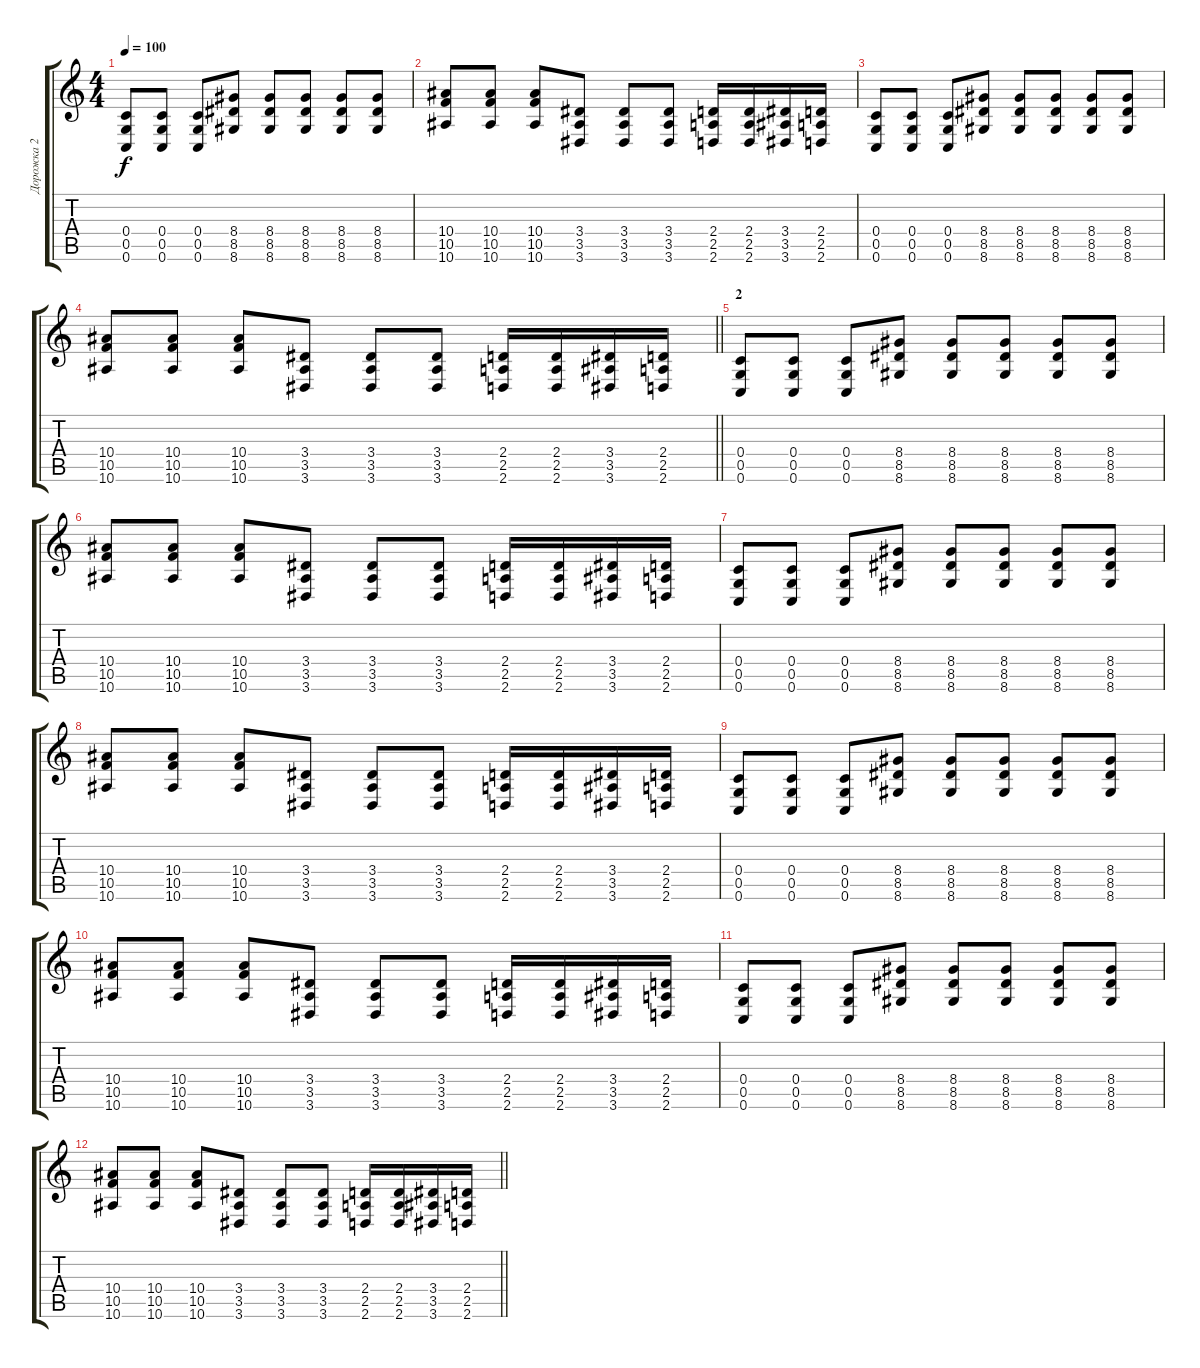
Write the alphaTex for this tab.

\track ("Дорожка 2" "Дорожка 2") {instrument distortionguitar}
\staff {score tabs}
\tuning (D4 A3 F3 C3 G2 C2) {hide}
\ts (4 4)
\tempo 100
\clef g2
\ks c
(0.4 0.5 0.6).8{dy f} (0.4 0.5 0.6).8 (0.4 0.5 0.6).8 (8.4 8.5 8.6).8 (8.4 8.5 8.6).8 (8.4 8.5 8.6).8 (8.4 8.5 8.6).8 (8.4 8.5 8.6).8 |
(10.4 10.5 10.6).8 (10.4 10.5 10.6).8 (10.4 10.5 10.6).8 (3.4 3.5 3.6).8 (3.4 3.5 3.6).8 (3.4 3.5 3.6).8 (2.4 2.5 2.6).16 (2.4 2.5 2.6).16 (3.4 3.5 3.6).16 (2.4 2.5 2.6).16 |
(0.4 0.5 0.6).8 (0.4 0.5 0.6).8 (0.4 0.5 0.6).8 (8.4 8.5 8.6).8 (8.4 8.5 8.6).8 (8.4 8.5 8.6).8 (8.4 8.5 8.6).8 (8.4 8.5 8.6).8 |
\barLineRight lightlight
(10.4 10.5 10.6).8 (10.4 10.5 10.6).8 (10.4 10.5 10.6).8 (3.4 3.5 3.6).8 (3.4 3.5 3.6).8 (3.4 3.5 3.6).8 (2.4 2.5 2.6).16 (2.4 2.5 2.6).16 (3.4 3.5 3.6).16 (2.4 2.5 2.6).16 |
\section ("" "2")
(0.4 0.5 0.6).8 (0.4 0.5 0.6).8 (0.4 0.5 0.6).8 (8.4 8.5 8.6).8 (8.4 8.5 8.6).8 (8.4 8.5 8.6).8 (8.4 8.5 8.6).8 (8.4 8.5 8.6).8 |
(10.4 10.5 10.6).8 (10.4 10.5 10.6).8 (10.4 10.5 10.6).8 (3.4 3.5 3.6).8 (3.4 3.5 3.6).8 (3.4 3.5 3.6).8 (2.4 2.5 2.6).16 (2.4 2.5 2.6).16 (3.4 3.5 3.6).16 (2.4 2.5 2.6).16 |
(0.4 0.5 0.6).8 (0.4 0.5 0.6).8 (0.4 0.5 0.6).8 (8.4 8.5 8.6).8 (8.4 8.5 8.6).8 (8.4 8.5 8.6).8 (8.4 8.5 8.6).8 (8.4 8.5 8.6).8 |
(10.4 10.5 10.6).8 (10.4 10.5 10.6).8 (10.4 10.5 10.6).8 (3.4 3.5 3.6).8 (3.4 3.5 3.6).8 (3.4 3.5 3.6).8 (2.4 2.5 2.6).16 (2.4 2.5 2.6).16 (3.4 3.5 3.6).16 (2.4 2.5 2.6).16 |
(0.4 0.5 0.6).8 (0.4 0.5 0.6).8 (0.4 0.5 0.6).8 (8.4 8.5 8.6).8 (8.4 8.5 8.6).8 (8.4 8.5 8.6).8 (8.4 8.5 8.6).8 (8.4 8.5 8.6).8 |
(10.4 10.5 10.6).8 (10.4 10.5 10.6).8 (10.4 10.5 10.6).8 (3.4 3.5 3.6).8 (3.4 3.5 3.6).8 (3.4 3.5 3.6).8 (2.4 2.5 2.6).16 (2.4 2.5 2.6).16 (3.4 3.5 3.6).16 (2.4 2.5 2.6).16 |
(0.4 0.5 0.6).8 (0.4 0.5 0.6).8 (0.4 0.5 0.6).8 (8.4 8.5 8.6).8 (8.4 8.5 8.6).8 (8.4 8.5 8.6).8 (8.4 8.5 8.6).8 (8.4 8.5 8.6).8 |
\barLineRight lightlight
(10.4 10.5 10.6).8 (10.4 10.5 10.6).8 (10.4 10.5 10.6).8 (3.4 3.5 3.6).8 (3.4 3.5 3.6).8 (3.4 3.5 3.6).8 (2.4 2.5 2.6).16 (2.4 2.5 2.6).16 (3.4 3.5 3.6).16 (2.4 2.5 2.6).16
